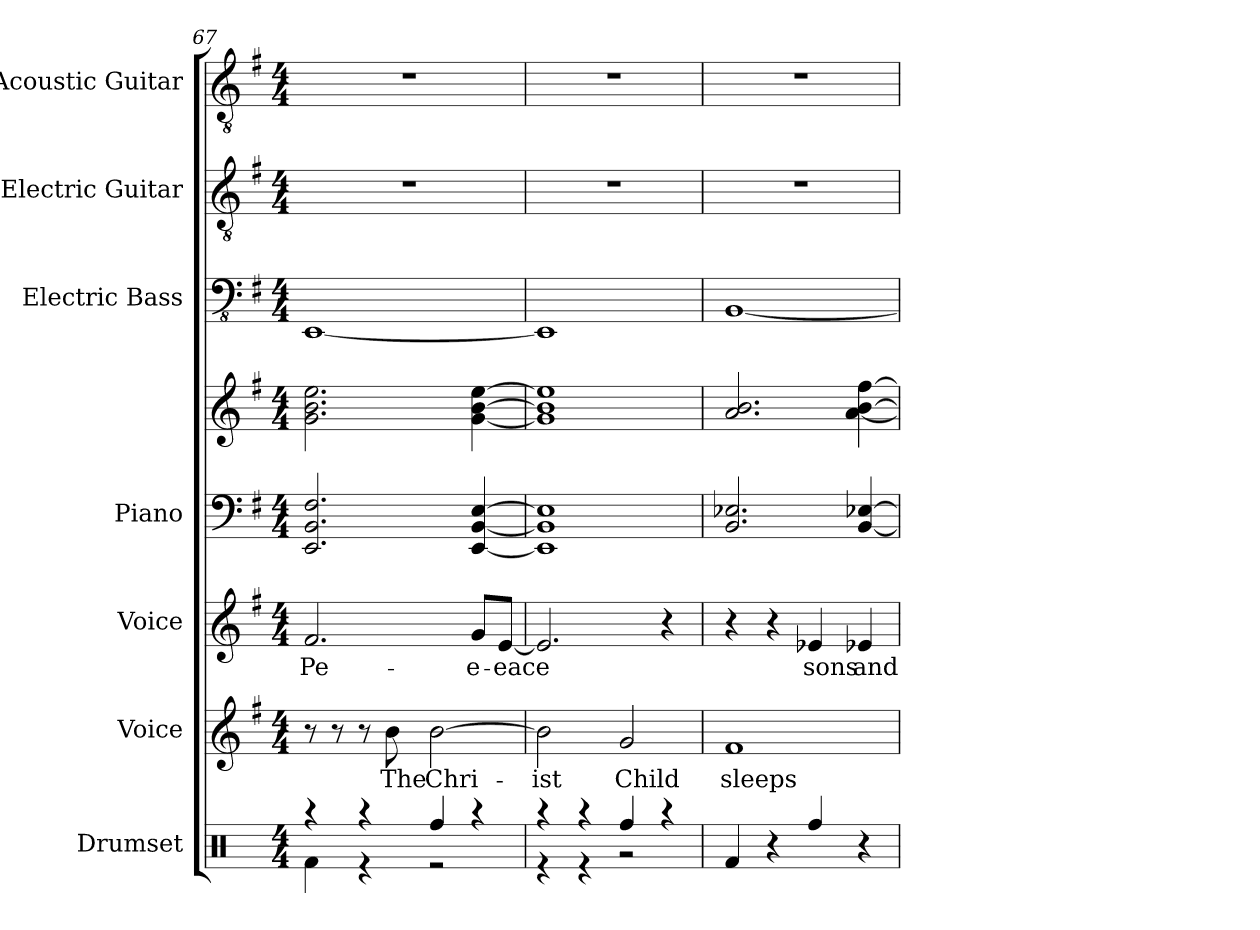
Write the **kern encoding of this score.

**kern	**kern	**text	**kern	**text	**kern	**kern	**kern	**kern	**kern
*part7	*part6	*part6	*part5	*part5	*part4	*part4	*part3	*part2	*part1
*staff8	*staff7	*staff7	*staff6	*staff6	*staff5	*staff4	*staff3	*staff2	*staff1
*I"Drumset	*I"Voice	*	*I"Voice	*	*I"Piano	*	*I"Electric Bass	*I"Electric Guitar	*I"Acoustic Guitar
*I'Drs.	*I'Vo.	*	*I'Vo.	*	*I'Pno.	*	*I'El. B.	*I'El. Guit.	*I'Guit.
*clefX	*clefG2	*	*clefG2	*	*clefF4	*clefG2	*clefFv4	*clefGv2	*clefGv2
*k[]	*k[f#]	*	*k[f#]	*	*k[f#]	*k[f#]	*k[f#]	*k[f#]	*k[f#]
*M4/4	*M4/4	*	*M4/4	*	*M4/4	*M4/4	*M4/4	*M4/4	*M4/4
=67	=67	=67	=67	=67	=67	=67	=67	=67	=67
*^	*	*	*	*	*	*	*	*	*
!	!	!	!	!	!LO:LY:b	!	!	!	!	!
4r	4Rf\	8r	.	2.f#/	Pe-	2.EE/ 2.BB/ 2.F#/	2.g\ 2.b\ 2.ee\	[1EEE	1r	1r
.	.	8r	.	.	.	.	.	.	.	.
4r	4r	8r	.	.	.	.	.	.	.	.
!	!	!	!LO:LY:b	!	!	!	!	!	!	!
.	.	8b\	The	.	.	.	.	.	.	.
!	!	!	!LO:LY:b	!	!	!	!	!	!	!
4Rff/	2r	[2b\	Chri-	.	.	.	.	.	.	.
!	!	!	!	!	!LO:LY:b	!	!	!	!	!
4r	.	.	.	8g/L	-e-	[4EE/ [4BB/ [4E/	[4g\ [4b\ [4ee\	.	.	.
!	!	!	!	!	!LO:LY:b	!	!	!	!	!
.	.	.	.	[8e/J	-eace	.	.	.	.	.
=68	=68	=68	=68	=68	=68	=68	=68	=68	=68	=68
!	!	!	!LO:LY:b	!	!	!	!	!	!	!
4r	4r	2b\]	-ist	2.e/]	.	1EE] 1BB] 1E]	1g] 1b] 1ee]	1EEE]	1r	1r
4r	4r	.	.	.	.	.	.	.	.	.
!	!	!	!LO:LY:b	!	!	!	!	!	!	!
4Rff/	2r	2g/	Child	.	.	.	.	.	.	.
4r	.	.	.	4r	.	.	.	.	.	.
*v	*v	*	*	*	*	*	*	*	*	*
=69	=69	=69	=69	=69	=69	=69	=69	=69	=69
!	!	!LO:LY:b	!	!	!	!	!	!	!
4Rf/	1f#	sleeps	4r	.	2.BB/ 2.E-X/	2.a/ 2.b/	[1BBB	1r	1r
4r	.	.	4r	.	.	.	.	.	.
!	!	!	!	!LO:LY:b	!	!	!	!	!
4Rff/	.	.	4e-X/	sons	.	.	.	.	.
!	!	!	!	!LO:LY:b	!	!	!	!	!
4r	.	.	4e-X/	and	[4BB/ [4E-X/	[4a\ [4b\ [4ff#\	.	.	.
=	=	=	=	=	=	=	=	=	=
*-	*-	*-	*-	*-	*-	*-	*-	*-	*-
